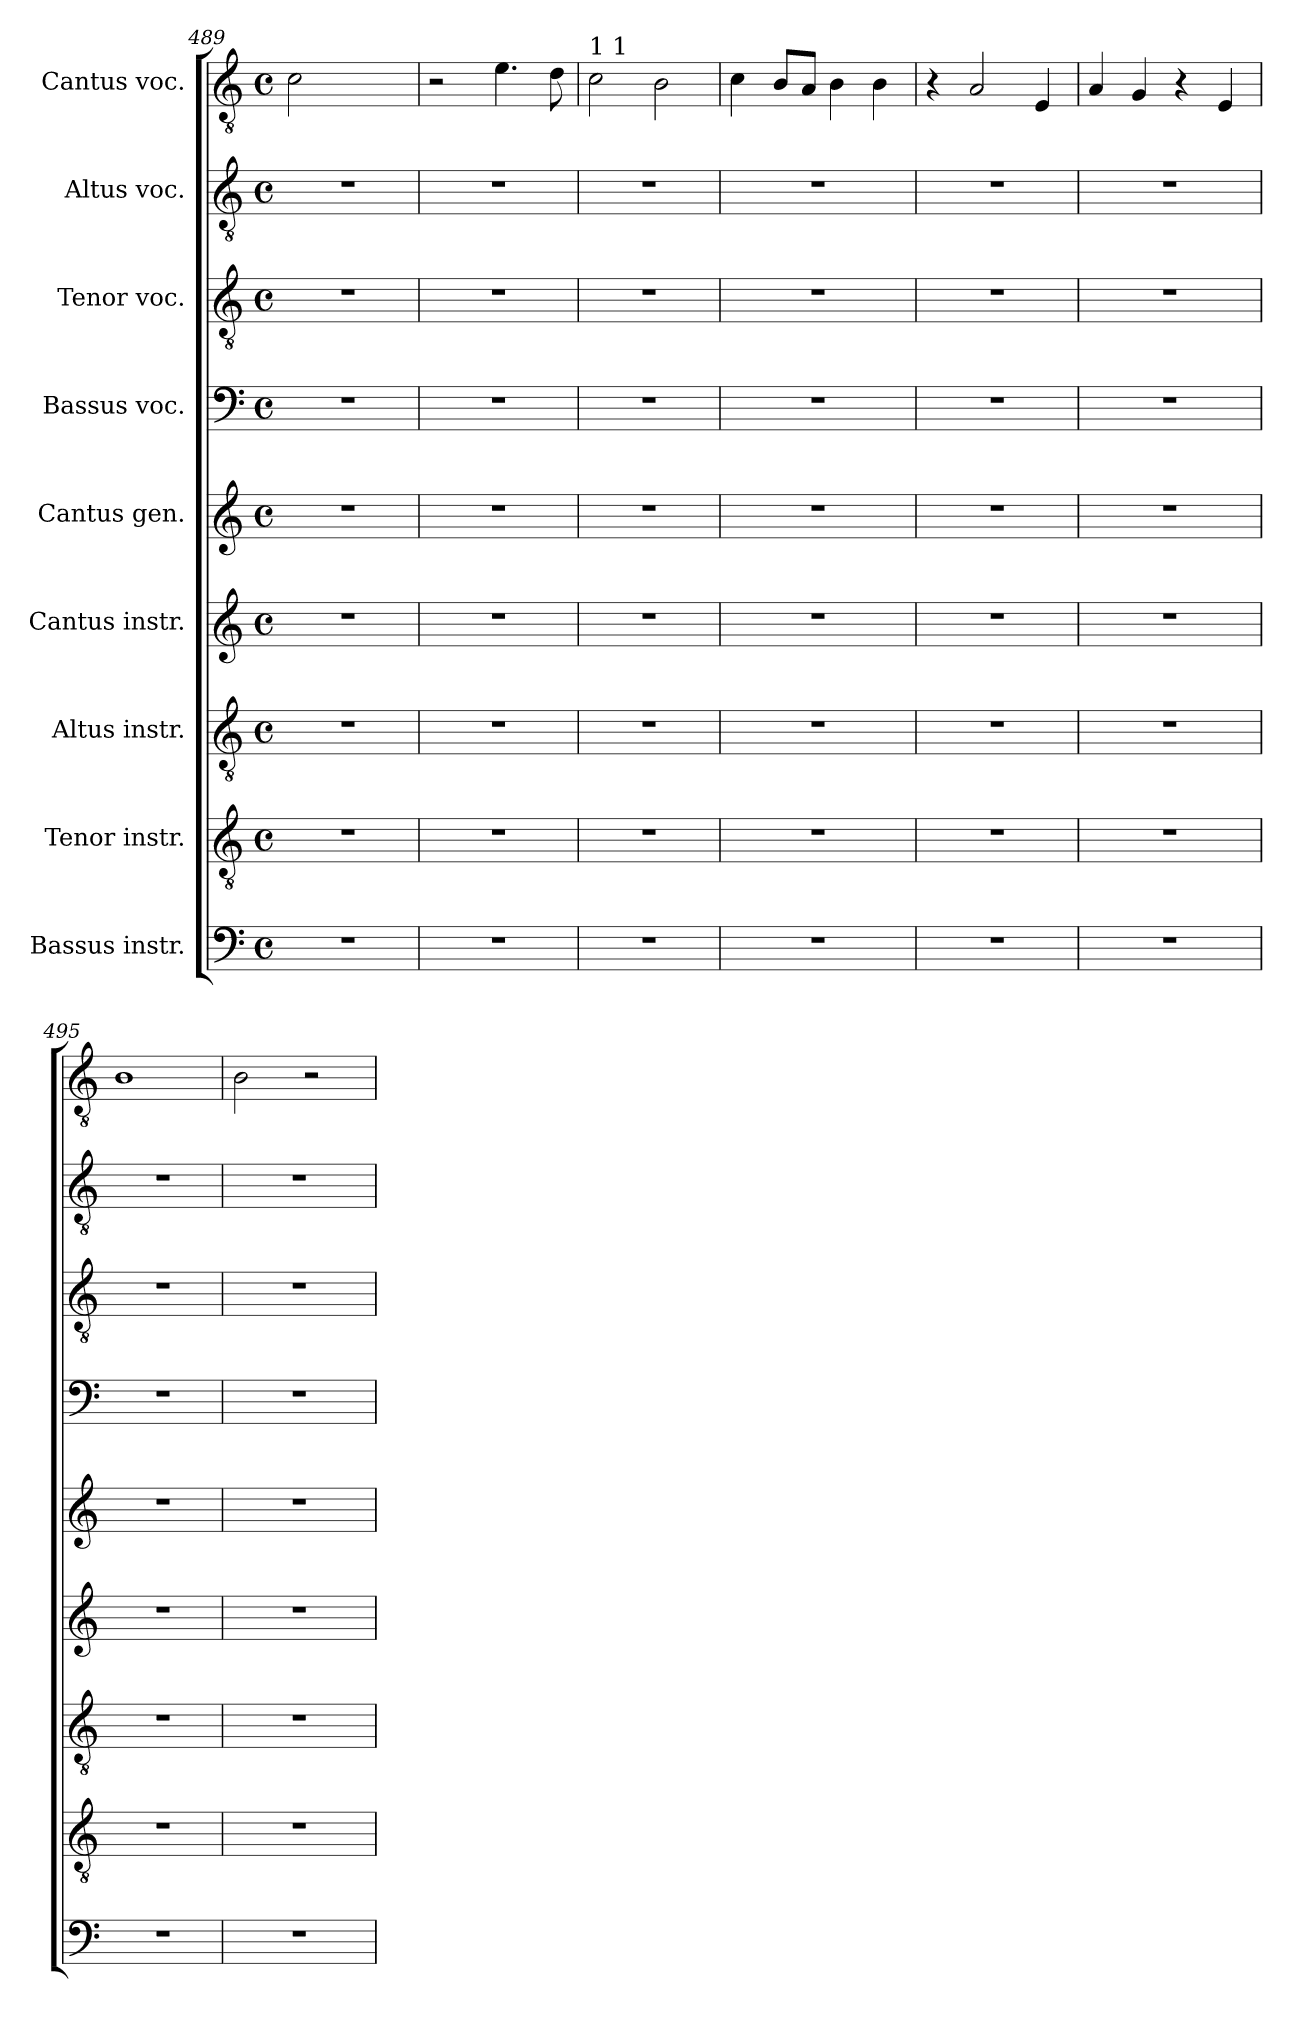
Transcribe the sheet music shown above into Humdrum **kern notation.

**kern	**kern	**kern	**kern	**kern	**kern	**kern	**kern	**kern
*part9	*part8	*part7	*part6	*part5	*part4	*part3	*part2	*part1
*staff9	*staff8	*staff7	*staff6	*staff5	*staff4	*staff3	*staff2	*staff1
*I"Bassus instr.	*I"Tenor instr.	*I"Altus instr.	*I"Cantus instr.	*I"Cantus gen.	*I"Bassus voc.	*I"Tenor voc.	*I"Altus voc.	*I"Cantus voc.
*clefF4	*clefGv2	*clefGv2	*clefG2	*clefG2	*clefF4	*clefGv2	*clefGv2	*clefGv2
*k[]	*k[]	*k[]	*k[]	*k[]	*k[]	*k[]	*k[]	*k[]
*C:	*C:	*C:	*C:	*C:	*C:	*C:	*C:	*C:
*M4/4	*M4/4	*M4/4	*M4/4	*M4/4	*M4/4	*M4/4	*M4/4	*M4/4
*met(c)	*met(c)	*met(c)	*met(c)	*met(c)	*met(c)	*met(c)	*met(c)	*met(c)
=489	=489	=489	=489	=489	=489	=489	=489	=489
1r	1r	1r	1r	1r	1r	1r	1r	2c\
.	.	.	.	.	.	.	.	2ryy
=490	=490	=490	=490	=490	=490	=490	=490	=490
1r	1r	1r	1r	1r	1r	1r	1r	2r
.	.	.	.	.	.	.	.	4.e\
.	.	.	.	.	.	.	.	8d\
!!LO:LB:g=z
=491	=491	=491	=491	=491	=491	=491	=491	=491
!	!	!	!	!	!	!	!	!LO:TX:a:t=1 1
1r	1r	1r	1r	1r	1r	1r	1r	2c\
.	.	.	.	.	.	.	.	2B\
=492	=492	=492	=492	=492	=492	=492	=492	=492
1r	1r	1r	1r	1r	1r	1r	1r	4c\
.	.	.	.	.	.	.	.	8B/L
.	.	.	.	.	.	.	.	8A/J
.	.	.	.	.	.	.	.	4B\
.	.	.	.	.	.	.	.	4B\
=493	=493	=493	=493	=493	=493	=493	=493	=493
1r	1r	1r	1r	1r	1r	1r	1r	4r
.	.	.	.	.	.	.	.	2A/
.	.	.	.	.	.	.	.	4E/
=494	=494	=494	=494	=494	=494	=494	=494	=494
1r	1r	1r	1r	1r	1r	1r	1r	4A/
.	.	.	.	.	.	.	.	4G/
.	.	.	.	.	.	.	.	4r
.	.	.	.	.	.	.	.	4E/
=495	=495	=495	=495	=495	=495	=495	=495	=495
1r	1r	1r	1r	1r	1r	1r	1r	1B
=496	=496	=496	=496	=496	=496	=496	=496	=496
1r	1r	1r	1r	1r	1r	1r	1r	2B\
.	.	.	.	.	.	.	.	2r
=	=	=	=	=	=	=	=	=
*-	*-	*-	*-	*-	*-	*-	*-	*-
